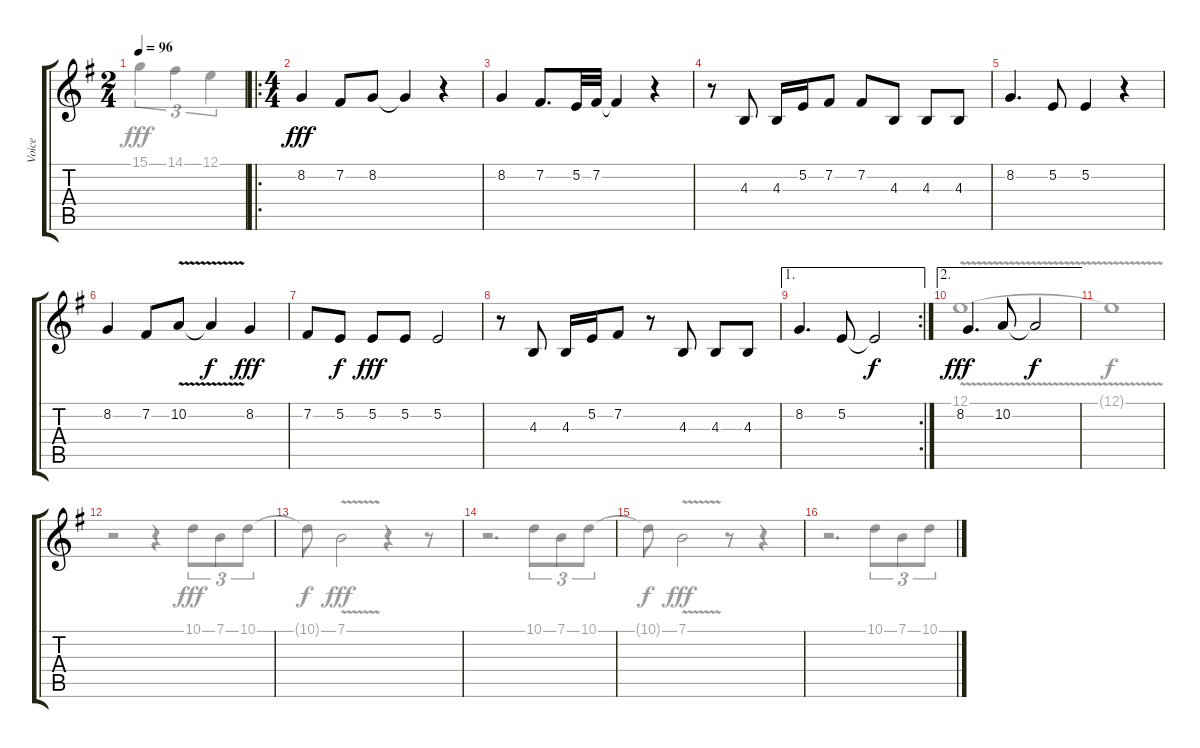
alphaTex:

\track ("Voice" "Voice") {instrument synthstrings1}
\staff {score tabs}
\tuning (E4 B3 G3 D3 A2 E2) {hide}
\voice
\ts (2 4)
\tempo 96
\clef g2
\ks g
|
\ro
\ts (4 4)
8.2.4{dy fff} 7.2.8 8.2.8 8.2{t}.4 r.4 |
8.2.4 7.2.8{d} 5.2.32 7.2.32 7.2{t}.4 r.4 |
r.8 4.3.8 4.3.16 5.2.16 7.2.8 7.2.8 4.3.8 4.3.8 4.3.8 |
8.2.4{d} 5.2.8 5.2.4 r.4 |
8.2.4 7.2.8 10.2{v}.8 10.2{t}.4{dy f} 8.2.4{dy fff} |
7.2.8 5.2.8{dy f} 5.2.8{dy fff} 5.2.8 5.2.2 |
r.8 4.3.8 4.3.16 5.2.16 7.2.8 r.8 4.3.8 4.3.8 4.3.8 |
\ae 1
\rc 2
8.2.4{d} 5.2.8 5.2{t}.2{dy f} |
\ae 2
8.2.4{d dy fff} 10.2.8 10.2{t}.2{dy f} |
|
|
|
|
|
\voice
\clef g2
\ottava regular
\simile none
\ks g
15.1.4{tu (3 2) dy fff} 14.1.4{tu (3 2)} 12.1.4{tu (3 2)} |
|
|
|
|
|
|
|
|
12.1{v}.1 |
12.1{t}.1{dy f} |
r.2 r.4 10.1.8{tu (3 2) dy fff} 7.1.8{tu (3 2)} 10.1.8{tu (3 2)} |
10.1{t}.8{dy f} 7.1{v}.2{dy fff} r.4 r.8 |
r.2{d} 10.1.8{tu (3 2)} 7.1.8{tu (3 2)} 10.1.8{tu (3 2)} |
10.1{t}.8{dy f} 7.1{v}.2{dy fff} r.8 r.4 |
r.2{d} 10.1.8{tu (3 2)} 7.1.8{tu (3 2)} 10.1.8{tu (3 2)}
